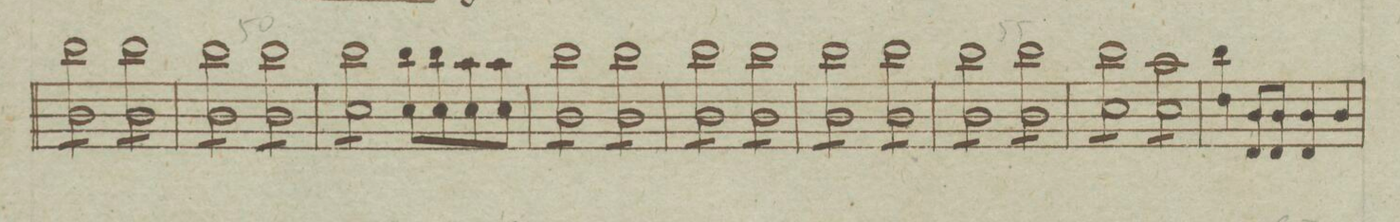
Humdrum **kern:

**kern	**dynam
*I"Violino Primo.	*
*clefG2	*
*k[b-e-a-]	*
*met(c)	*
*M4/4	*
*tremolo	*
8b-\L 8bb-	.
8b-\ 8bb-	.
8b-\ 8bb-	.
8b-\J 8bb-	.
8b-\L 8bb-	.
8b-\ 8bb-	.
8b-\ 8bb-	.
8b-\J 8bb-	.
=50	=50
8b-\L 8bb-	.
8b-\ 8bb-	.
8b-\ 8bb-	.
8b-\J 8bb-	.
8b-\L 8bb-	.
8b-\ 8bb-	.
8b-\ 8bb-	.
8b-\J 8bb-	.
=51	=51
8cc\L 8bb-	.
8cc\ 8bb-	.
8cc\ 8bb-	.
8cc\J 8bb-	.
*Xtremolo	*
8cc\L 8bb-	.
8cc\ 8bb-	.
8cc\ 8aa-	.
8cc\J 8aa-	.
=52	=52
*tremolo	*
8b-\L 8bb-	.
8b-\ 8bb-	.
8b-\ 8bb-	.
8b-\J 8bb-	.
8b-\L 8bb-	.
8b-\ 8bb-	.
8b-\ 8bb-	.
8b-\J 8bb-	.
=53	=53
8b-\L 8bb-	.
8b-\ 8bb-	.
8b-\ 8bb-	.
8b-\J 8bb-	.
8b-\L 8bb-	.
8b-\ 8bb-	.
8b-\ 8bb-	.
8b-\J 8bb-	.
=54	=54
8b-\L 8bb-	.
8b-\ 8bb-	.
8b-\ 8bb-	.
8b-\J 8bb-	.
8b-\L 8bb-	.
8b-\ 8bb-	.
8b-\ 8bb-	.
8b-\J 8bb-	.
=55	=55
8b-\L 8bb-	.
8b-\ 8bb-	.
8b-\ 8bb-	.
8b-\J 8bb-	.
8b-\L 8bb-	.
8b-\ 8bb-	.
8b-\ 8bb-	.
8b-\J 8bb-	.
=56	=56
8cc\L 8bb-	.
8cc\ 8bb-	.
8cc\ 8bb-	.
8cc\J 8bb-	.
8cc\L 8aa-	.
8cc\ 8aa-	.
8cc\ 8aa-	.
8cc\J 8aa-	.
*Xtremolo	*
=57	=57
4dd\ 4bb-	.
8d/L 8b-	.
8d/J 8b-	.
4d/ 4b-	.
4b-/	.
=58	=58
*-	*-
